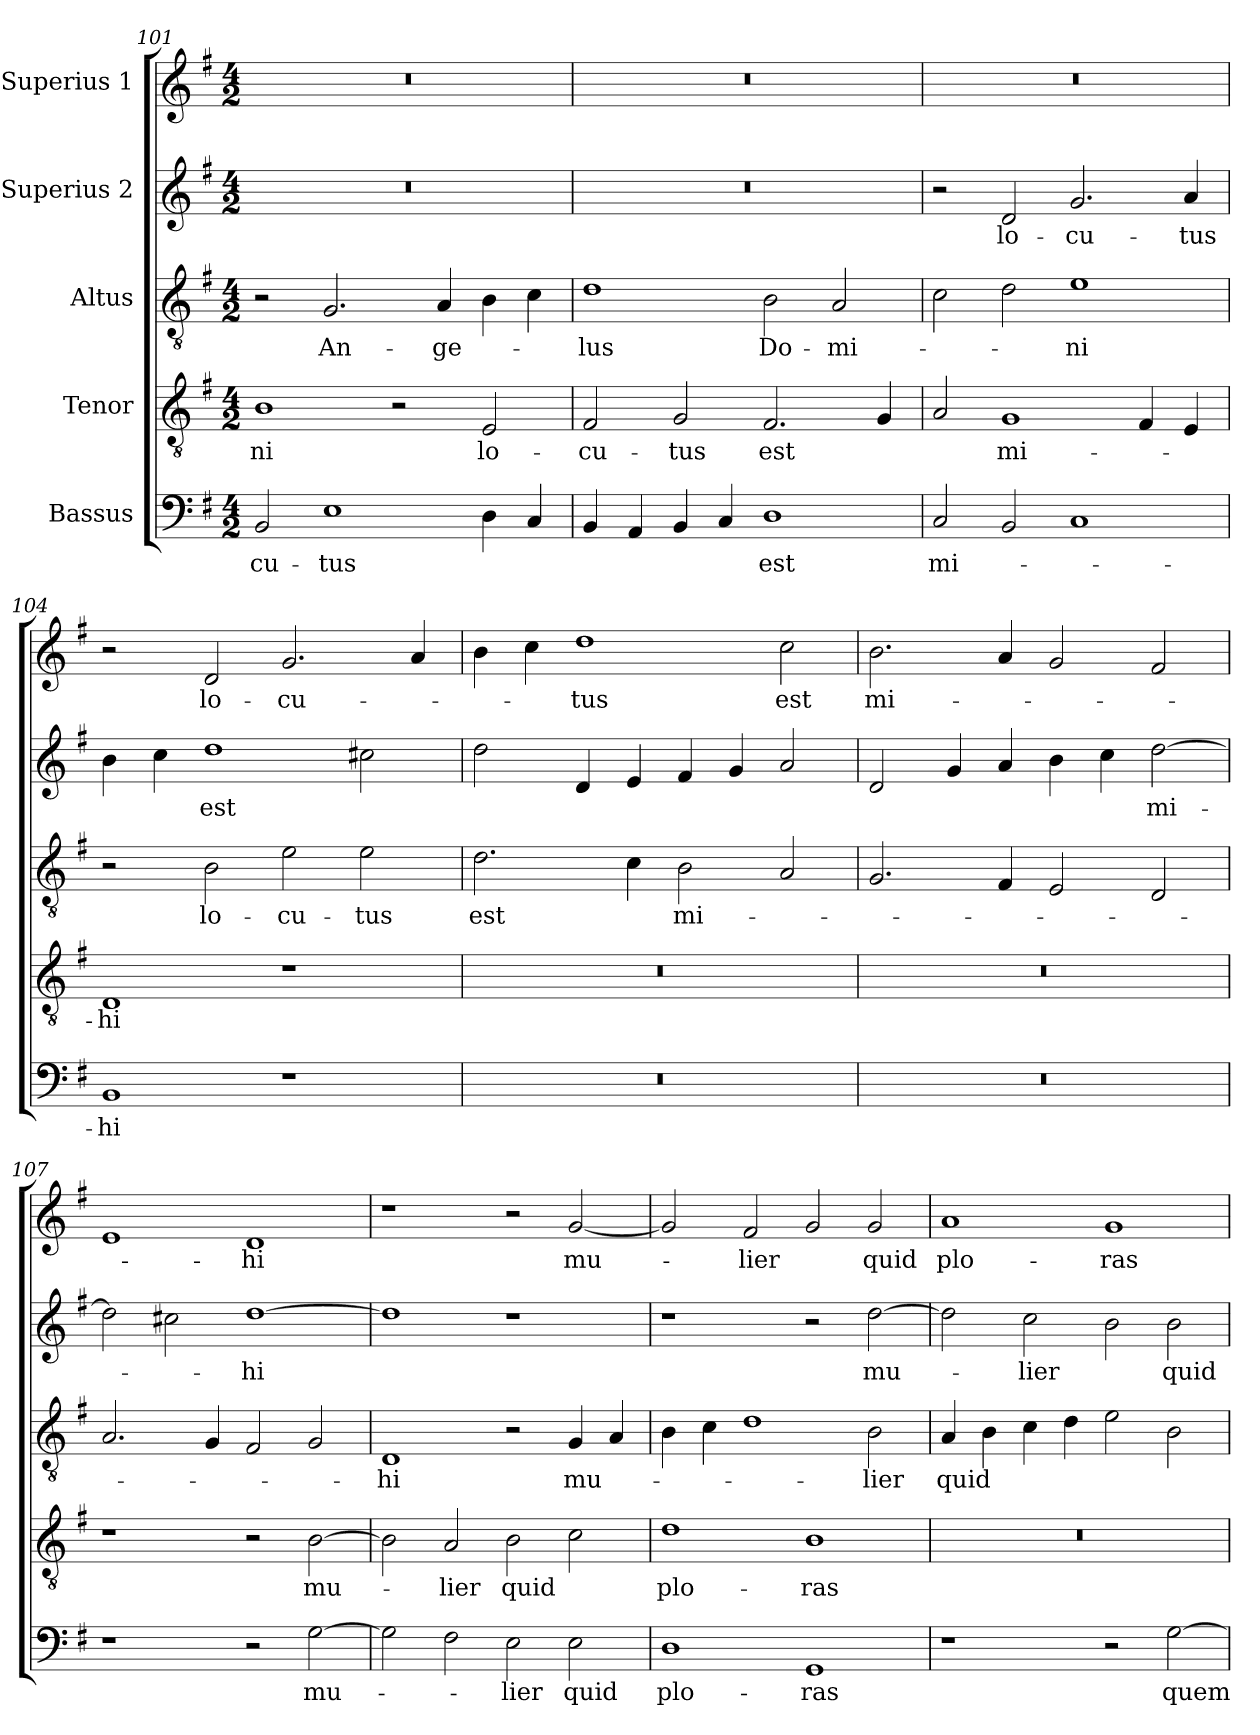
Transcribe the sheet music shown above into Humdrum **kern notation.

**kern	**text	**kern	**text	**kern	**text	**kern	**text	**kern	**text
*part5	*part5	*part4	*part4	*part3	*part3	*part2	*part2	*part1	*part1
*staff5	*staff5	*staff4	*staff4	*staff3	*staff3	*staff2	*staff2	*staff1	*staff1
*I"Bassus	*	*I"Tenor	*	*I"Altus	*	*I"Superius 2	*	*I"Superius 1	*
*clefF4	*	*clefGv2	*	*clefGv2	*	*clefG2	*	*clefG2	*
*k[f#]	*	*k[f#]	*	*k[f#]	*	*k[f#]	*	*k[f#]	*
*M4/2	*	*M4/2	*	*M4/2	*	*M4/2	*	*M4/2	*
=101	=101	=101	=101	=101	=101	=101	=101	=101	=101
2BB/	-cu-	1B\	-ni	2r	.	0r	.	0r	.
1E\	-tus	.	.	2.G/	An-	.	.	.	.
.	.	2r	.	.	.	.	.	.	.
.	.	.	.	4A/	-ge-	.	.	.	.
4D\	.	2E/	lo-	4B\	.	.	.	.	.
4C/	.	.	.	4c\	.	.	.	.	.
=102	=102	=102	=102	=102	=102	=102	=102	=102	=102
4BB/	.	2F#/	-cu-	1d\	-lus	0r	.	0r	.
4AA/	.	.	.	.	.	.	.	.	.
4BB/	.	2G/	-tus	.	.	.	.	.	.
4C/	.	.	.	.	.	.	.	.	.
1D\	est	2.F#/	est	2B\	Do-	.	.	.	.
.	.	.	.	2A/	-mi-	.	.	.	.
.	.	4G/	.	.	.	.	.	.	.
=103	=103	=103	=103	=103	=103	=103	=103	=103	=103
2C/	mi-	2A/	.	2c\	.	2r	.	0r	.
2BB/	.	1G/	mi-	2d\	.	2d/	lo-	.	.
1C/	.	.	.	1e\	-ni	2.g/	-cu-	.	.
.	.	4F#/	.	.	.	.	.	.	.
.	.	4E/	.	.	.	4a/	-tus	.	.
=104	=104	=104	=104	=104	=104	=104	=104	=104	=104
1BB/	-hi	1D/	-hi	2r	.	4b\	.	2r	.
.	.	.	.	.	.	4cc\	.	.	.
.	.	.	.	2B\	lo-	1dd\	est	2d/	lo-
1r	.	1r	.	2e\	-cu-	.	.	2.g/	-cu-
.	.	.	.	2e\	-tus	2cc#X\	.	.	.
.	.	.	.	.	.	.	.	4a/	.
=105	=105	=105	=105	=105	=105	=105	=105	=105	=105
0r	.	0r	.	2.d\	est	2dd\	.	4b\	.
.	.	.	.	.	.	.	.	4cc\	.
.	.	.	.	.	.	4d/	.	1dd\	-tus
.	.	.	.	4c\	.	4e/	.	.	.
.	.	.	.	2B\	mi-	4f#/	.	.	.
.	.	.	.	.	.	4g/	.	.	.
.	.	.	.	2A/	.	2a/	.	2cc\	est
=106	=106	=106	=106	=106	=106	=106	=106	=106	=106
0r	.	0r	.	2.G/	.	2d/	.	2.b\	mi-
.	.	.	.	.	.	4g/	.	.	.
.	.	.	.	4F#/	.	4a/	.	4a/	.
.	.	.	.	2E/	.	4b\	.	2g/	.
.	.	.	.	.	.	4cc\	.	.	.
.	.	.	.	2D/	.	[2dd\	mi-	2f#/	.
=107	=107	=107	=107	=107	=107	=107	=107	=107	=107
1r	.	1r	.	2.A/	.	2dd\]	.	1e/	.
.	.	.	.	.	.	2cc#X\	.	.	.
.	.	.	.	4G/	.	.	.	.	.
2r	.	2r	.	2F#/	.	[1dd\	-hi	1d/	-hi
[2G\	mu-	[2B\	mu-	2G/	.	.	.	.	.
=108	=108	=108	=108	=108	=108	=108	=108	=108	=108
2G\]	.	2B\]	.	1D/	-hi	1dd\]	.	1r	.
2F#\	.	2A/	-lier	.	.	.	.	.	.
2E\	-lier	2B\	quid	2r	.	1r	.	2r	.
2E\	quid	2c\	.	4G/	mu-	.	.	[2g/	mu-
.	.	.	.	4A/	.	.	.	.	.
=109	=109	=109	=109	=109	=109	=109	=109	=109	=109
1D\	plo-	1d\	plo-	4B\	.	1r	.	2g/]	.
.	.	.	.	4c\	.	.	.	.	.
.	.	.	.	1d\	.	.	.	2f#/	-lier
1GG/	-ras	1B\	-ras	.	.	2r	.	2g/	.
.	.	.	.	2B\	-lier	[2dd\	mu-	2g/	quid
=110	=110	=110	=110	=110	=110	=110	=110	=110	=110
1r	.	0r	.	4A/	quid	2dd\]	.	1a/	plo-
.	.	.	.	4B\	.	.	.	.	.
.	.	.	.	4c\	.	2cc\	-lier	.	.
.	.	.	.	4d\	.	.	.	.	.
2r	.	.	.	2e\	.	2b\	.	1g/	-ras
[2G\	quem	.	.	2B\	.	2b\	quid	.	.
=	=	=	=	=	=	=	=	=	=
*-	*-	*-	*-	*-	*-	*-	*-	*-	*-
